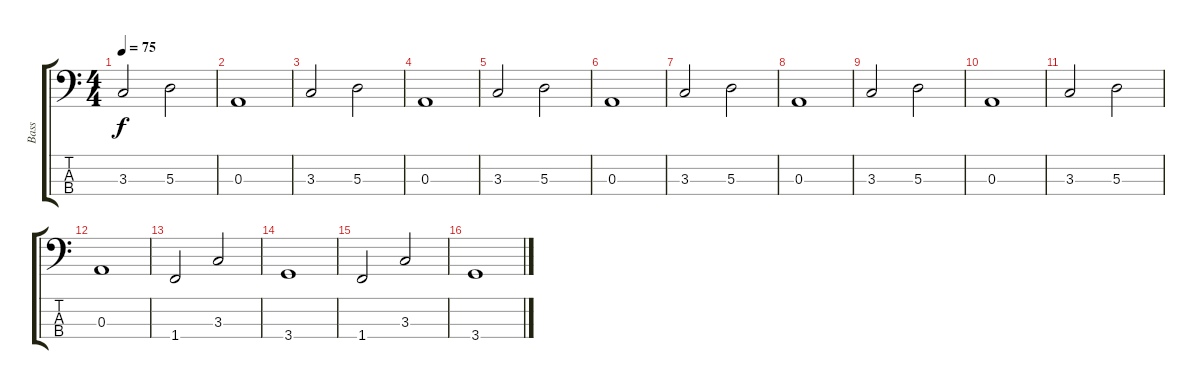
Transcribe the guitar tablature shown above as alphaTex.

\track ("Bass" "Bass") {instrument electricbasspick}
\staff {score tabs}
\tuning (G2 D2 A1 E1) {hide}
\ts (4 4)
\tempo 75
\clef f4
\ks c
3.3.2{dy f instrument electricbasspick} 5.3.2 |
0.3.1 |
3.3.2 5.3.2 |
0.3.1 |
3.3.2 5.3.2 |
0.3.1 |
3.3.2 5.3.2 |
0.3.1 |
3.3.2 5.3.2 |
0.3.1 |
3.3.2 5.3.2 |
0.3.1 |
1.4.2 3.3.2 |
3.4.1 |
1.4.2 3.3.2 |
3.4.1
